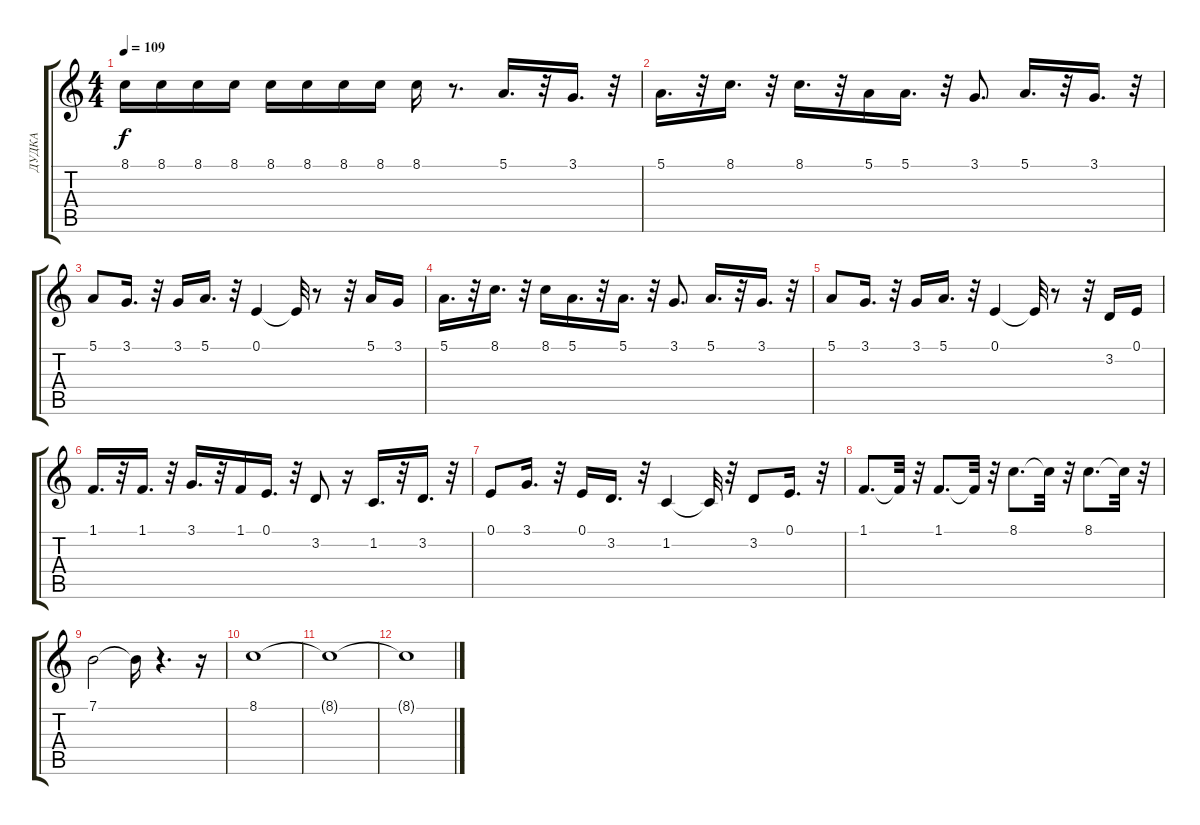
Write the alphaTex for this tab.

\track ("ДУДКА" "ДУДКА") {instrument trumpet}
\staff {score tabs}
\tuning (E4 B3 G3 D3 A2 E2) {hide}
\ts (4 4)
\tempo 109
\clef g2
\ks c
8.1.16{dy f} 8.1.16 8.1.16 8.1.16 8.1.16 8.1.16 8.1.16 8.1.16 8.1.16 r.8{d} 5.1.16{d volume 15} r.32 3.1.16{d} r.32 |
5.1.16{d} r.32 8.1.16{d} r.32 8.1.16{d} r.32 5.1.16 5.1.16{d} r.32 3.1.8{d} 5.1.16{d} r.32 3.1.16{d} r.32 |
5.1.8 3.1.16{d} r.32 3.1.16 5.1.16{d} r.32 0.1.4 0.1{t}.32 r.8 r.32 5.1.16 3.1.16 |
5.1.16{d} r.32 8.1.16{d} r.32 8.1.16 5.1.16{d} r.32 5.1.16{d} r.32 3.1.8{d} 5.1.16{d} r.32 3.1.16{d} r.32 |
5.1.8 3.1.16{d} r.32 3.1.16 5.1.16{d} r.32 0.1.4 0.1{t}.32 r.8 r.32 3.2.16 0.1.16 |
1.1.16{d} r.32 1.1.16{d} r.32 3.1.16{d} r.32 1.1.16 0.1.16{d} r.32 3.2.8 r.16 1.2.16{d} r.32 3.2.16{d} r.32 |
0.1.8 3.1.16{d} r.32 0.1.16 3.2.16{d} r.32 1.2.4 1.2{t}.32 r.32 3.2.8 0.1.16{d} r.32 |
1.1.8{d} 1.1{t}.32 r.32 1.1.8{d} 1.1{t}.32 r.32 8.1.8{d} 8.1{t}.32 r.32 8.1.8{d} 8.1{t}.32 r.32 |
7.1.2 7.1{t}.16 r.4{d} r.16 |
8.1.1 |
8.1{t}.1 |
8.1{t}.1
